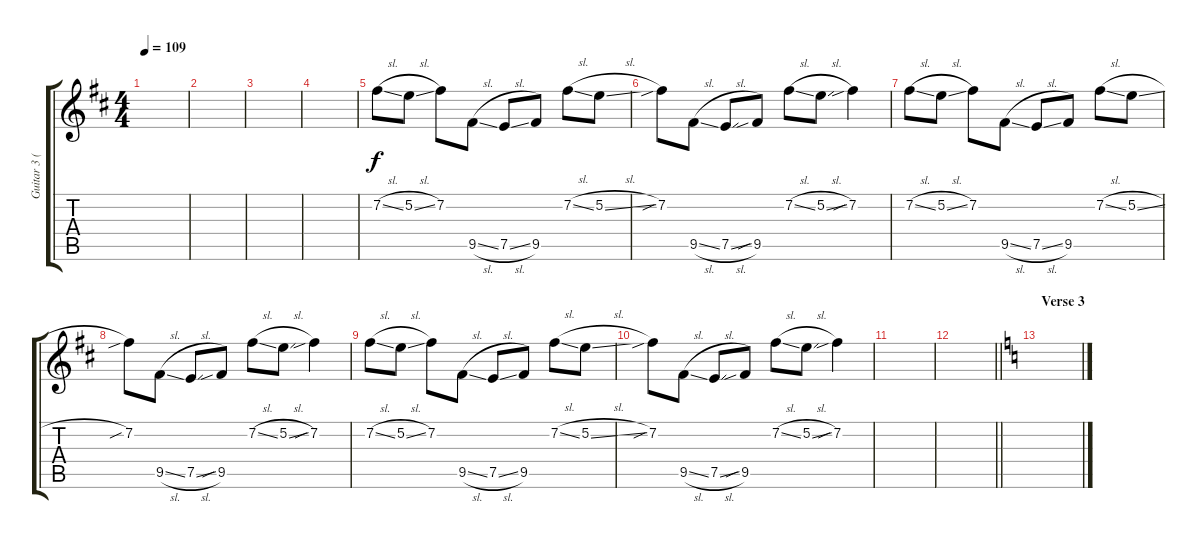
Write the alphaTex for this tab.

\track ("Guitar 3 (Charlotte [overdub])" "Guitar 3 (") {instrument distortionguitar}
\staff {score tabs}
\tuning (E4 B3 G3 D3 A2 E2) {hide}
\ts (4 4)
\tempo 109
\clef g2
\ks d
|
|
|
|
7.2{sl}.8 5.2{sl}.8 7.2.8 9.5{sl}.8 7.5{sl}.8 9.5.8 7.2{sl}.8 5.2{sl}.8 |
7.2{sib}.8 9.5{sl}.8 7.5{sl}.8 9.5{sib}.8 7.2{sl}.8 5.2{sl}.8 7.2{sib}.4 |
7.2{sl}.8 5.2{sl}.8 7.2.8 9.5{sl}.8 7.5{sl}.8 9.5.8 7.2{sl}.8 5.2{sl}.8 |
7.2{sib}.8 9.5{sl}.8 7.5{sl}.8 9.5{sib}.8 7.2{sl}.8 5.2{sl}.8 7.2{sib}.4 |
7.2{sl}.8 5.2{sl}.8 7.2.8 9.5{sl}.8 7.5{sl}.8 9.5.8 7.2{sl}.8 5.2{sl}.8 |
7.2{sib}.8 9.5{sl}.8 7.5{sl}.8 9.5{sib}.8 7.2{sl}.8 5.2{sl}.8 7.2{sib}.4 |
|
\barLineRight lightlight
|
\section ("" "Verse 3")
\ks c
